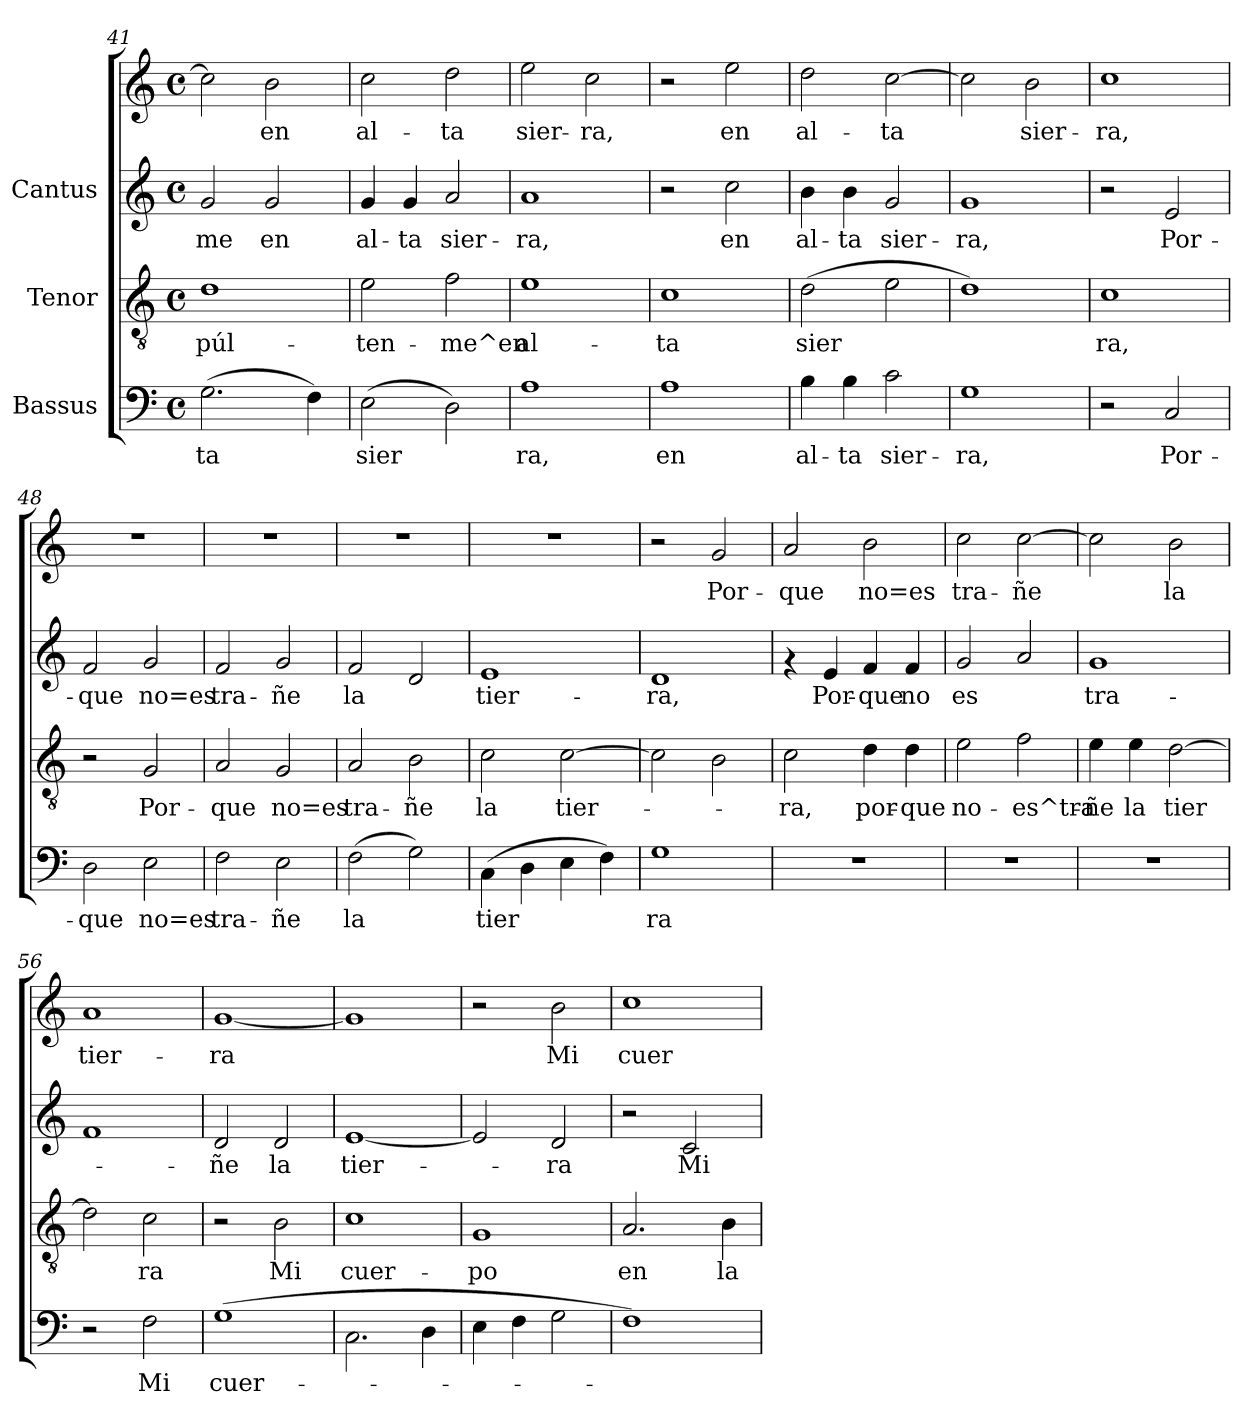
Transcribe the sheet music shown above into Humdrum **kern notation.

**kern	**text	**kern	**text	**kern	**text	**kern	**text
*part3	*part3	*part2	*part2	*part1	*part1	*part1	*part1
*staff4	*staff4	*staff3	*staff3	*staff2	*staff2	*staff1	*staff1
*I"Bassus	*	*I"Tenor	*	*I"Cantus	*	*	*
*clefF4	*	*clefGv2	*	*clefG2	*	*clefG2	*
*M4/4	*	*M4/4	*	*M4/4	*	*M4/4	*
*met(c)	*	*met(c)	*	*met(c)	*	*met(c)	*
=41	=41	=41	=41	=41	=41	=41	=41
!	!LO:LY:b:cj	!	!LO:LY:b:cj	!	!LO:LY:b:cj	!	!LO:LY:b:cj
(>2.G\	-ta	1d	-púl-	2g/	me	2cc\]	-
!	!	!	!	!	!LO:LY:b:cj	!	!LO:LY:b:cj
.	.	.	.	2g/	en	2b\	en
!	!LO:LY:b:cj	!	!	!	!	!	!
4F\)	.	.	.	.	.	.	.
!!LO:LB:g=z
=42	=42	=42	=42	=42	=42	=42	=42
!	!LO:LY:b:cj	!	!LO:LY:b:cj	!	!LO:LY:b:cj	!	!LO:LY:b:cj
(>2E\	sier-	2e\	-ten-	4g/	al-	2cc\	al-
!	!	!	!	!	!LO:LY:b:cj	!	!
.	.	.	.	4g/	-ta	.	.
!	!LO:LY:b:cj	!	!LO:LY:b:cj	!	!LO:LY:b:cj	!	!LO:LY:b:cj
2D\)	--	2f\	-me^en	2a/	sier-	2dd\	-ta
=43	=43	=43	=43	=43	=43	=43	=43
!	!LO:LY:b:cj	!	!LO:LY:b:cj	!	!LO:LY:b:cj	!	!LO:LY:b:cj
1A	-ra,	1e	al-	1a	ra,	2ee\	-sier-
!	!	!	!	!	!	!	!LO:LY:b:cj
.	.	.	.	.	.	2cc\	-ra,
=44	=44	=44	=44	=44	=44	=44	=44
!	!LO:LY:b:cj	!	!LO:LY:b:cj	!	!	!	!
1A	en	1c	-ta	2r	.	2r	.
!	!	!	!	!	!LO:LY:b:cj	!	!LO:LY:b:cj
.	.	.	.	2cc\	en	2ee\	en
=45	=45	=45	=45	=45	=45	=45	=45
!	!LO:LY:b:cj	!	!LO:LY:b:cj	!	!LO:LY:b:cj	!	!LO:LY:b:cj
4B\	al-	(>2d\	sier-	4b\	al-	2dd\	al-
!	!LO:LY:b:cj	!	!	!	!LO:LY:b:cj	!	!
4B\	-ta	.	.	4b\	-ta	.	.
!	!LO:LY:b:cj	!	!LO:LY:b:cj	!	!LO:LY:b:cj	!	!LO:LY:b:cj
2c\	sier-	2e\	--	2g/	sier-	[>2cc\	-ta
=46	=46	=46	=46	=46	=46	=46	=46
!	!LO:LY:b:cj	!	!	!	!LO:LY:b:cj	!	!LO:LY:b:cj
1G	-ra,	1d)	.	1g	-ra,	2cc\]	-
!	!	!	!	!	!	!	!LO:LY:b:cj
.	.	.	.	.	.	2b\	sier-
=47	=47	=47	=47	=47	=47	=47	=47
!	!	!	!LO:LY:b:cj	!	!	!	!LO:LY:b:cj
2r	.	1c	-ra,	2r	.	1cc	ra,
!	!LO:LY:b:cj	!	!	!	!LO:LY:b:cj	!	!
2C/	Por-	.	.	2e/	Por-	.	.
=48	=48	=48	=48	=48	=48	=48	=48
!	!LO:LY:b:cj	!	!	!	!LO:LY:b:cj	!	!
2D\	-que	2r	.	2f/	-que	1r	.
!	!LO:LY:b:cj	!	!LO:LY:b:cj	!	!LO:LY:b:cj	!	!
2E\	no=es	2G/	Por-	2g/	no=es	.	.
!!LO:PB:g=z
=49	=49	=49	=49	=49	=49	=49	=49
!	!LO:LY:b:cj	!	!LO:LY:b:cj	!	!LO:LY:b:cj	!	!
2F\	tra-	2A/	-que	2f/	tra-	1r	.
!	!LO:LY:b:cj	!	!LO:LY:b:cj	!	!LO:LY:b:cj	!	!
2E\	-ñe	2G/	no=es	2g/	-ñe	.	.
=50	=50	=50	=50	=50	=50	=50	=50
!	!LO:LY:b:cj	!	!LO:LY:b:cj	!	!LO:LY:b:cj	!	!
(>2F\	la	2A/	tra-	2f/	la	1r	.
!	!LO:LY:b:cj	!	!LO:LY:b:cj	!	!LO:LY:b:cj	!	!
2G\)	.	2B\	-ñe	2d/	.	.	.
=51	=51	=51	=51	=51	=51	=51	=51
!	!LO:LY:b:cj	!	!LO:LY:b:cj	!	!LO:LY:b:cj	!	!
(>4C\	tier-	2c\	la	1e	tier-	1r	.
!	!LO:LY:b:cj	!	!	!	!	!	!
4D\	--	.	.	.	.	.	.
!	!LO:LY:b:cj	!	!LO:LY:b:cj	!	!	!	!
4E\	--	[>2c\	tier-	.	.	.	.
!	!LO:LY:b:cj	!	!	!	!	!	!
4F\)	--	.	.	.	.	.	.
=52	=52	=52	=52	=52	=52	=52	=52
!	!LO:LY:b:cj	!	!	!	!LO:LY:b:cj	!	!
1G	-ra	2c\]	.	1d	-ra,	2r	.
!	!	!	!	!	!	!	!LO:LY:b:cj
.	.	2B\	.	.	.	2g/	-Por-
=53	=53	=53	=53	=53	=53	=53	=53
!	!	!	!LO:LY:b:cj	!	!	!	!LO:LY:b:cj
1r	.	2c\	-ra,	4rf	.	2a/	que
!	!	!	!	!	!LO:LY:b:cj	!	!
.	.	.	.	4e/	Por-	.	.
!	!	!	!LO:LY:b:cj	!	!LO:LY:b:cj	!	!LO:LY:b:cj
.	.	4d\	por-	4f/	-que	2b\	no=es
!	!	!	!LO:LY:b:cj	!	!LO:LY:b:cj	!	!
.	.	4d\	-que	4f/	no	.	.
=54	=54	=54	=54	=54	=54	=54	=54
!	!	!	!LO:LY:b:cj	!	!LO:LY:b:cj	!	!LO:LY:b:cj
1r	.	2e\	no-	2g/	es-	2cc\	tra-
!	!	!	!LO:LY:b:cj	!	!LO:LY:b:cj	!	!LO:LY:b:cj
.	.	2f\	-es^tra-	2a/	--	[>2cc\	-ñe
=55	=55	=55	=55	=55	=55	=55	=55
!	!	!	!LO:LY:b:cj	!	!LO:LY:b:cj	!	!LO:LY:b:cj
1r	.	4e\	-ñe	1g	tra-	2cc\]	-
!	!	!	!LO:LY:b:cj	!	!	!	!
.	.	4e\	la	.	.	.	.
!	!	!	!LO:LY:b:cj	!	!	!	!LO:LY:b:cj
.	.	[>2d\	tier-	.	.	2b\	la
!!LO:LB:g=z
=56	=56	=56	=56	=56	=56	=56	=56
!	!	!	!LO:LY:b:cj	!	!	!	!LO:LY:b:cj
2r	.	2d\]	-	1f	.	1a	-tier-
!	!LO:LY:b:cj	!	!LO:LY:b:cj	!	!	!	!
2F\	Mi	2c\	ra	.	.	.	.
=57	=57	=57	=57	=57	=57	=57	=57
!	!LO:LY:b:cj	!	!	!	!LO:LY:b:cj	!	!LO:LY:b:cj
(>1G	cuer-	2r	.	2d/	ñe	[<1g	-ra
!	!	!	!LO:LY:b:cj	!	!LO:LY:b:cj	!	!
.	.	2B\	Mi	2d/	la	.	.
=58	=58	=58	=58	=58	=58	=58	=58
!	!	!	!LO:LY:b:cj	!	!LO:LY:b:cj	!	!
2.C\	.	1c	cuer-	[<1e	tier-	1g]	.
4D\	.	.	.	.	.	.	.
=59	=59	=59	=59	=59	=59	=59	=59
!	!	!	!LO:LY:b:cj	!	!LO:LY:b:cj	!	!
4E\	.	1G	-po	2e/]	.	2r	.
4F\	.	.	.	.	.	.	.
!	!	!	!	!	!LO:LY:b:cj	!	!LO:LY:b:cj
2G\	.	.	.	2d/	ra	2b\	-Mi
=60	=60	=60	=60	=60	=60	=60	=60
!	!	!	!LO:LY:b:cj	!	!	!	!LO:LY:b:cj
1F)	.	2.A/	en	2r	.	1cc	cuer-
!	!	!	!	!	!LO:LY:b:cj	!	!
.	.	.	.	2c/	-Mi	.	.
!	!	!	!LO:LY:b:cj	!	!	!	!
.	.	4B\	la	.	.	.	.
=	=	=	=	=	=	=	=
*-	*-	*-	*-	*-	*-	*-	*-
